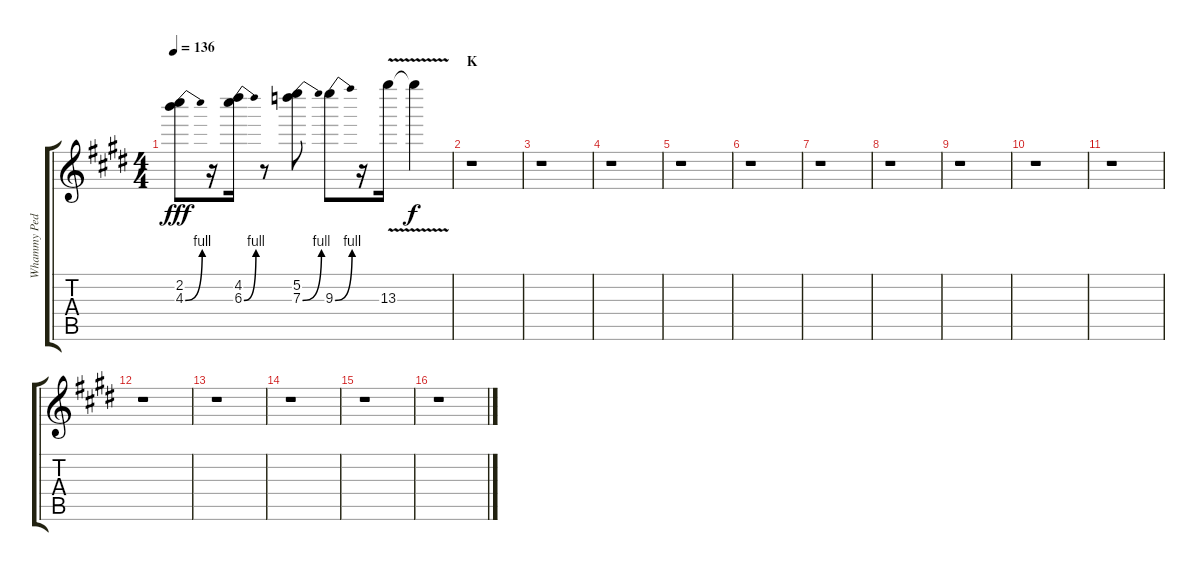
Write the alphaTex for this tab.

\track ("Whammy Pedal +15ma" "Whammy Ped") {instrument distortionguitar}
\staff {score tabs}
\tuning (E6 B5 G5 D5 A4 E4) {hide}
\ts (4 4)
\tempo 136
\clef g2
\ks e
(2.2 4.3{be (bend 0 0 60 4)}).8{dy fff} r.16 (4.2 6.3{be (bend 0 0 60 4)}).16 r.8 (5.2 7.3{be (bend 0 0 60 4)}).8 9.3{be (bend 0 0 60 4)}.8 r.16 13.3{v}.16 13.3{t}.4{dy f} |
\section ("" "K")
r.1 |
r.1 |
r.1 |
r.1 |
r.1 |
r.1 |
r.1 |
r.1 |
r.1 |
r.1 |
r.1 |
r.1 |
r.1 |
r.1 |
r.1
